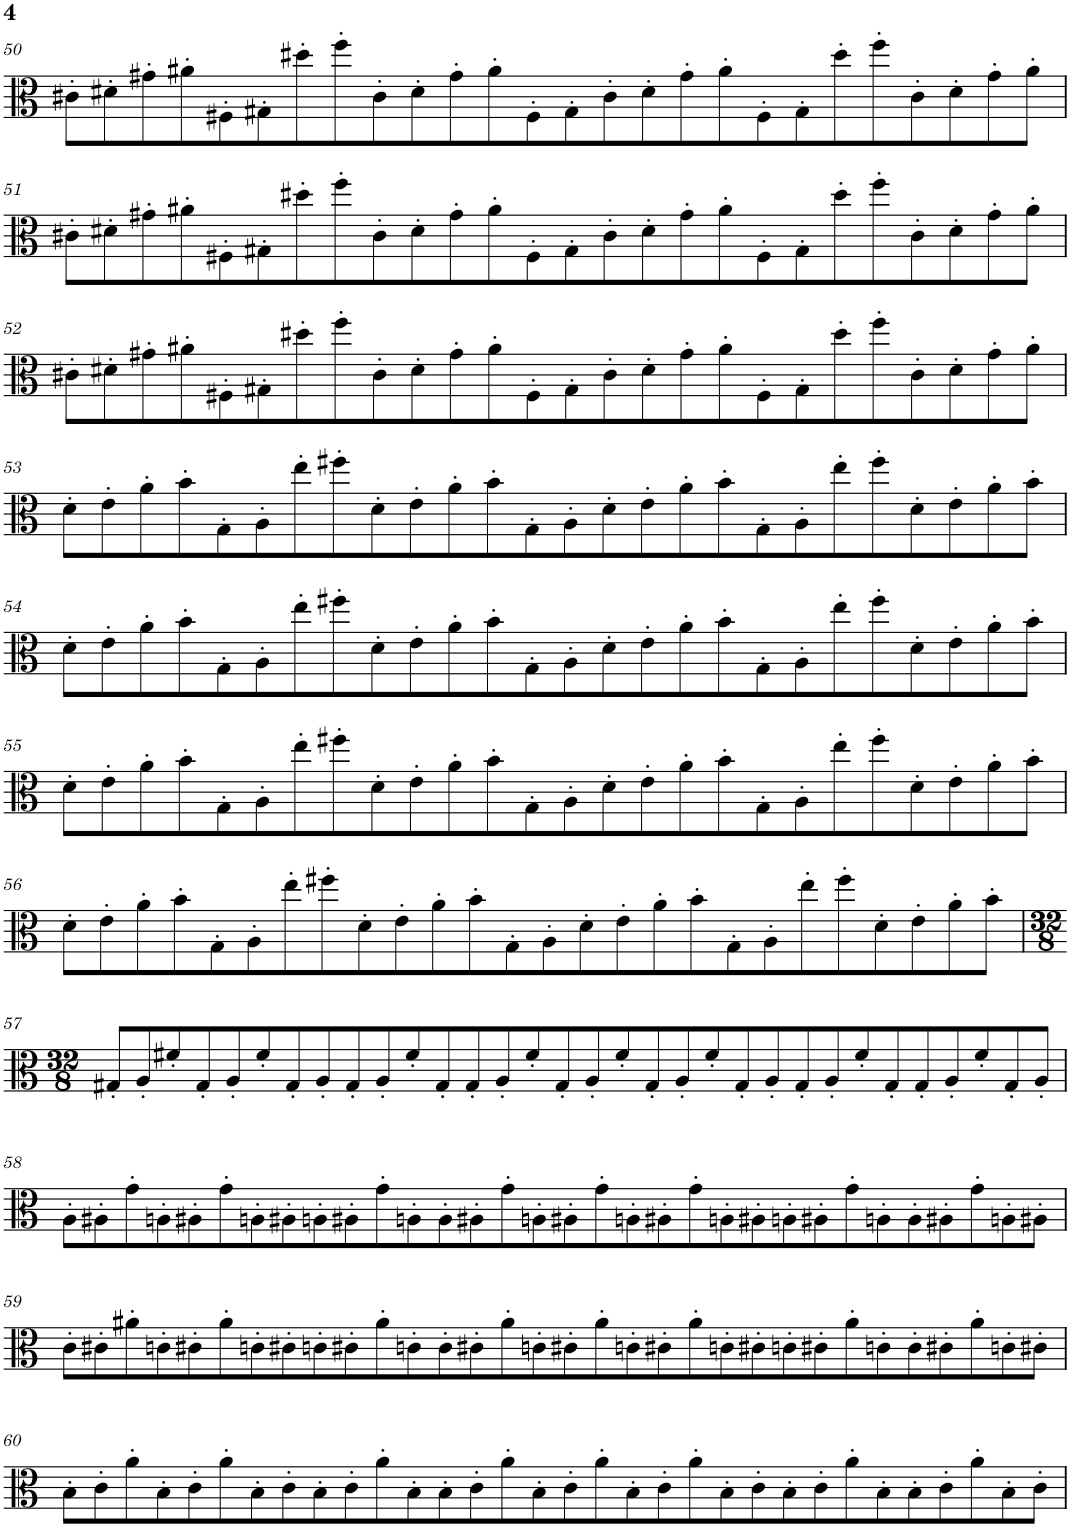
**kern
*part1
*staff1
*I"Viola
*I'Vla.
!!LO:PB:g=z
*clefC3
*k[]
*M13/4
=50
8c#X'\L
8d#X'\
8g#X'\
8a#X'\
8F#X'\
8G#X'\
8dd#X'\
8ff'\
8c#'\
8d#'\
8g#'\
8a#'\
8F#'\
8G#'\
8c#'\
8d#'\
8g#'\
8a#'\
8F#'\
8G#'\
8dd#'\
8ff'\
8c#'\
8d#'\
8g#'\
8a#'\J
!!LO:LB:g=z
=51
8c#X'\L
8d#X'\
8g#X'\
8a#X'\
8F#X'\
8G#X'\
8dd#X'\
8ff'\
8c#'\
8d#'\
8g#'\
8a#'\
8F#'\
8G#'\
8c#'\
8d#'\
8g#'\
8a#'\
8F#'\
8G#'\
8dd#'\
8ff'\
8c#'\
8d#'\
8g#'\
8a#'\J
!!LO:LB:g=z
=52
8c#X'\L
8d#X'\
8g#X'\
8a#X'\
8F#X'\
8G#X'\
8dd#X'\
8ff'\
8c#'\
8d#'\
8g#'\
8a#'\
8F#'\
8G#'\
8c#'\
8d#'\
8g#'\
8a#'\
8F#'\
8G#'\
8dd#'\
8ff'\
8c#'\
8d#'\
8g#'\
8a#'\J
!!LO:LB:g=z
=53
8d'\L
8e'\
8a'\
8b'\
8G'\
8A'\
8ee'\
8ff#X'\
8d'\
8e'\
8a'\
8b'\
8G'\
8A'\
8d'\
8e'\
8a'\
8b'\
8G'\
8A'\
8ee'\
8ff#'\
8d'\
8e'\
8a'\
8b'\J
!!LO:LB:g=z
=54
8d'\L
8e'\
8a'\
8b'\
8G'\
8A'\
8ee'\
8ff#X'\
8d'\
8e'\
8a'\
8b'\
8G'\
8A'\
8d'\
8e'\
8a'\
8b'\
8G'\
8A'\
8ee'\
8ff#'\
8d'\
8e'\
8a'\
8b'\J
!!LO:LB:g=z
=55
8d'\L
8e'\
8a'\
8b'\
8G'\
8A'\
8ee'\
8ff#X'\
8d'\
8e'\
8a'\
8b'\
8G'\
8A'\
8d'\
8e'\
8a'\
8b'\
8G'\
8A'\
8ee'\
8ff#'\
8d'\
8e'\
8a'\
8b'\J
!!LO:LB:g=z
=56
8d'\L
8e'\
8a'\
8b'\
8G'\
8A'\
8ee'\
8ff#X'\
8d'\
8e'\
8a'\
8b'\
8G'\
8A'\
8d'\
8e'\
8a'\
8b'\
8G'\
8A'\
8ee'\
8ff#'\
8d'\
8e'\
8a'\
8b'\J
!!LO:LB:g=z
=57
*M32/8
8G#X'/L
8A'/
8f#X'/
8G#'/
8A'/
8f#'/
8G#'/
8A'/
8G#'/
8A'/
8f#'/
8G#'/
8G#'/
8A'/
8f#'/
8G#'/
8A'/
8f#'/
8G#'/
8A'/
8f#'/
8G#'/
8A'/
8G#'/
8A'/
8f#'/
8G#'/
8G#'/
8A'/
8f#'/
8G#'/
8A'/J
!!LO:LB:g=z
=58
8A'\L
8A#X'\
8g'\
8An'\
8A#X'\
8g'\
8An'\
8A#X'\
8An'\
8A#X'\
8g'\
8An'\
8A'\
8A#X'\
8g'\
8An'\
8A#X'\
8g'\
8An'\
8A#X'\
8g'\
8An'\
8A#X'\
8An'\
8A#X'\
8g'\
8An'\
8A'\
8A#X'\
8g'\
8An'\
8A#X'\J
!!LO:LB:g=z
=59
8c'\L
8c#X'\
8a#X'\
8cn'\
8c#X'\
8a#'\
8cn'\
8c#X'\
8cn'\
8c#X'\
8a#'\
8cn'\
8c'\
8c#X'\
8a#'\
8cn'\
8c#X'\
8a#'\
8cn'\
8c#X'\
8a#'\
8cn'\
8c#X'\
8cn'\
8c#X'\
8a#'\
8cn'\
8c'\
8c#X'\
8a#'\
8cn'\
8c#X'\J
!!LO:LB:g=z
=60
8B'\L
8c'\
8a'\
8B'\
8c'\
8a'\
8B'\
8c'\
8B'\
8c'\
8a'\
8B'\
8B'\
8c'\
8a'\
8B'\
8c'\
8a'\
8B'\
8c'\
8a'\
8B'\
8c'\
8B'\
8c'\
8a'\
8B'\
8B'\
8c'\
8a'\
8B'\
8c'\J
=
*-
